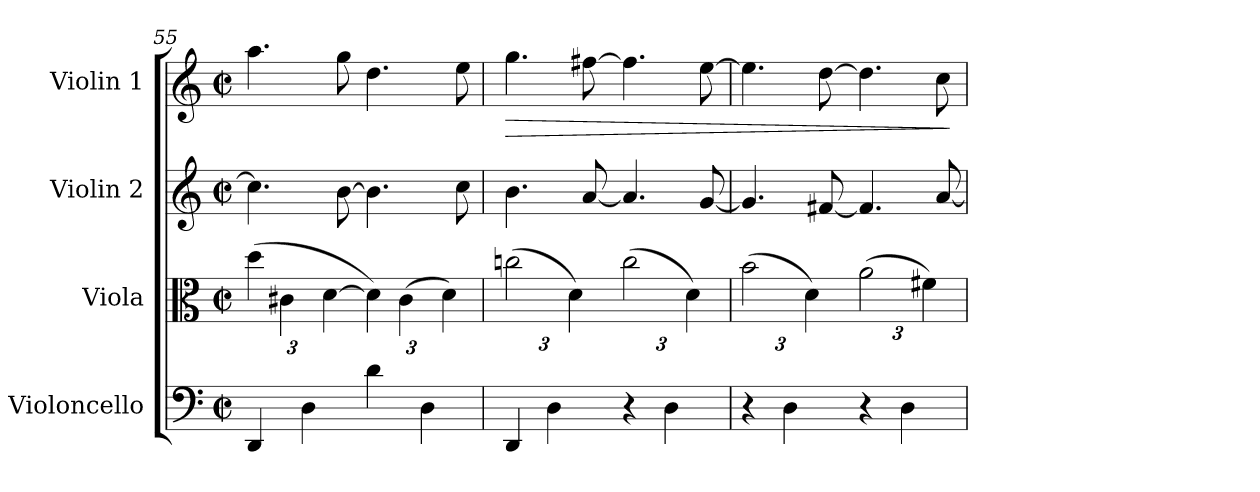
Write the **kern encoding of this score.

**kern	**kern	**kern	**kern	**dynam
*part4	*part3	*part2	*part1	*part1
*staff4	*staff3	*staff2	*staff1	*staff1
*I"Violoncello	*I"Viola	*I"Violin 2	*I"Violin 1	*
*I'Vc	*I'Vla	*I'Vln	*I'Vln	*
*clefF4	*clefC3	*clefG2	*clefG2	*
*k[]	*k[]	*k[]	*k[]	*
*M2/2	*M2/2	*M2/2	*M2/2	*
*met(c|)	*met(c|)	*met(c|)	*met(c|)	*
*	*Xbrackettup	*	*	*
=55	=55	=55	=55	=55
4DD/	(6dd\	4.cc\]	4.aa\	.
.	6c#X\	.	.	.
4D\	.	.	.	.
.	[6d\	.	.	.
.	.	[8b\	8gg\	.
4d\	6d\])	4.b\]	4.dd\	.
.	(6c#\	.	.	.
4D\	.	.	.	.
.	6d\)	.	.	.
.	.	8cc\	8ee\	.
=56	=56	=56	=56	=56
!	!	!	!	!LO:HP:b
4DD/	(3ccn\	4.b\	4.gg\	>
4D\	.	.	.	.
.	6d\)	.	.	.
.	.	[8a/	[8ff#X\	.
4r	(3cc\	4.a/]	4.ff#\]	.
4D\	.	.	.	.
.	6d\)	.	.	.
.	.	[8g/	[8ee\	.
=57	=57	=57	=57	=57
4r	(3b\	4.g/]	4.ee\]	.
4D\	.	.	.	.
.	6d\)	.	.	.
.	.	[8f#X/	[8dd\	.
4r	(3a\	4.f#/]	4.dd\]	.
4D\	.	.	.	.
.	6f#X\)	.	.	.
.	.	[8a/	8cc\	.
.	.	.	.	]
=	=	=	=	=
*-	*-	*-	*-	*-
